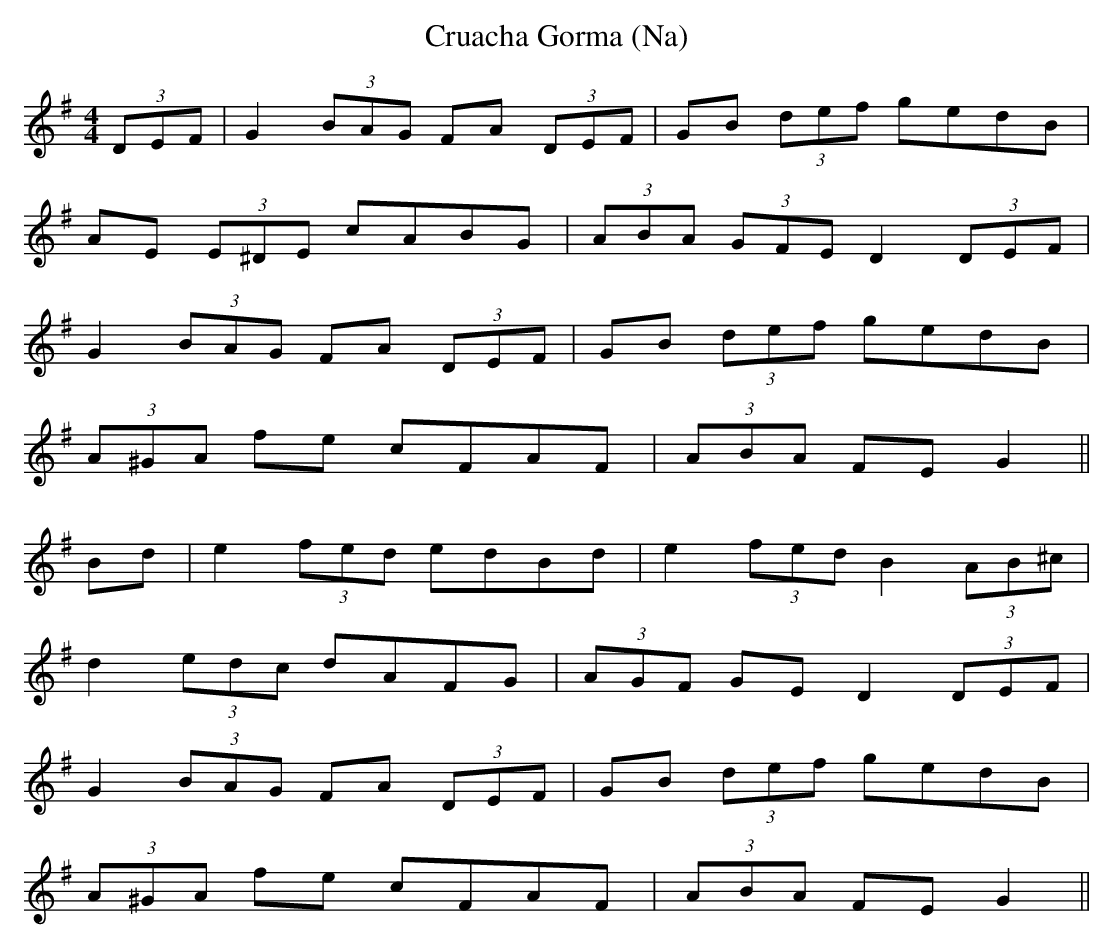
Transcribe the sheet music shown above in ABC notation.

X:1
T: Cruacha Gorma (Na)
M: 4/4
L: 1/8
K: G
(3DEF | G2 (3BAG FA (3DEF | GB (3def gedB |
AE (3E^DE cABG | (3ABA (3GFE D2 (3DEF |
G2 (3BAG FA (3DEF | GB (3def gedB |
(3A^GA fe cFAF | (3ABA FE G2 ||
Bd | e2 (3fed edBd | e2 (3fed B2 (3AB^c |
d2 (3edc dAFG | (3AGF GE D2 (3DEF |
G2 (3BAG FA (3DEF | GB (3def gedB |
(3A^GA fe cFAF | (3ABA FE G2 ||
